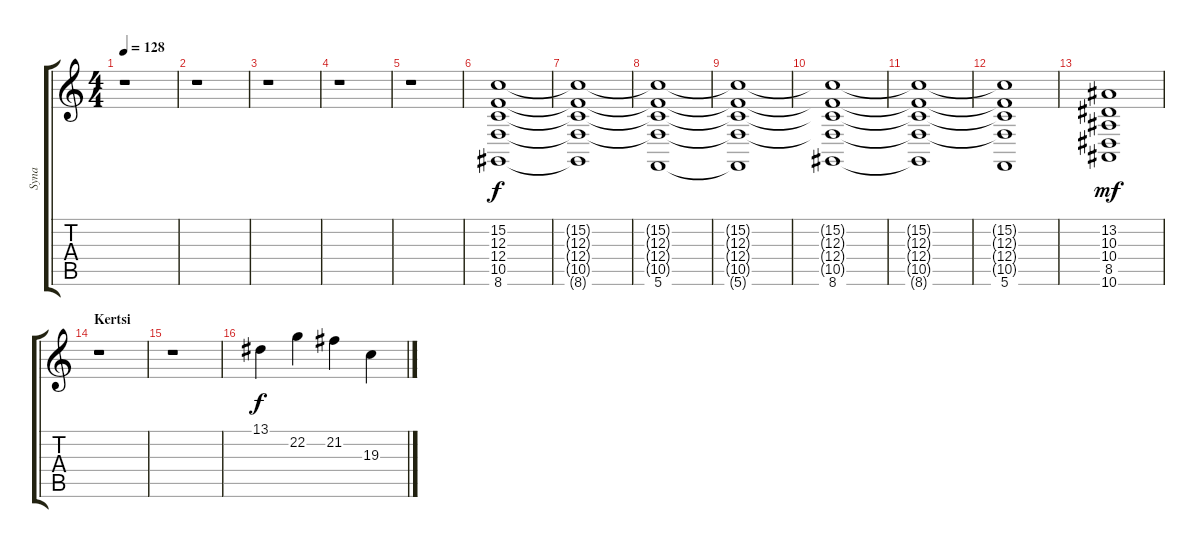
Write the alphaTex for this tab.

\track ("Syna" "Syna") {instrument choiraahs}
\staff {score tabs}
\tuning (D4 A3 F3 C3 G2 C2) {hide}
\ts (4 4)
\tempo 128
\clef g2
\ks c
r.1{dy f} |
r.1 |
r.1 |
r.1 |
r.1 |
(15.2 12.3 12.4 10.5 8.6).1{volume 9 instrument choiraahs} |
(15.2{t} 12.3{t} 12.4{t} 10.5{t} 8.6{t}).1 |
(15.2{t} 12.3{t} 12.4{t} 10.5{t} 5.6).1 |
(15.2{t} 12.3{t} 12.4{t} 10.5{t} 5.6{t}).1 |
(15.2{t} 12.3{t} 12.4{t} 10.5{t} 8.6).1 |
(15.2{t} 12.3{t} 12.4{t} 10.5{t} 8.6{t}).1 |
(15.2{t} 12.3{t} 12.4{t} 10.5{t} 5.6).1 |
(13.2 10.3 10.4 8.5 10.6).1{dy mf} |
\section ("" "Kertsi")
r.1 |
r.1{volume 16 instrument rockorgan} |
13.1.4{dy f} 22.2.4 21.2.4 19.3.4
